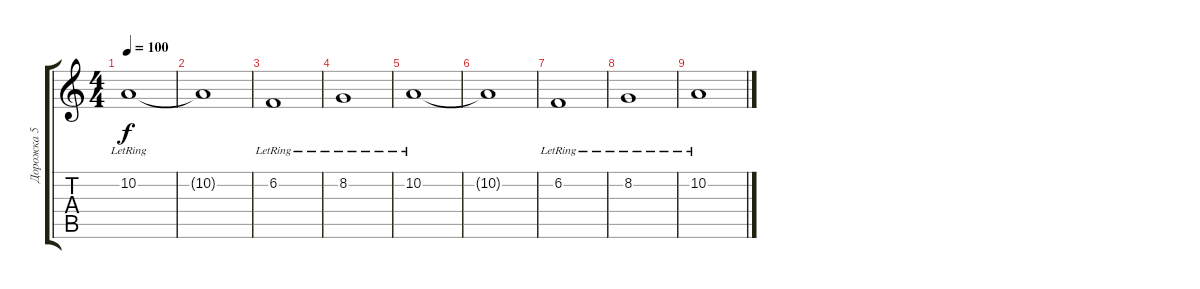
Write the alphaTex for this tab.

\track ("Дорожка 5" "Дорожка 5") {instrument pad2warm}
\staff {score tabs}
\tuning (E4 B3 G3 D3 A2 E2) {hide}
\ts (4 4)
\tempo 100
\clef g2
\ks c
10.2{lr}.1{dy f} |
10.2{t}.1 |
6.2{lr}.1 |
8.2{lr}.1 |
10.2{lr}.1 |
10.2{t}.1 |
6.2{lr}.1 |
8.2{lr}.1 |
10.2{lr}.1
